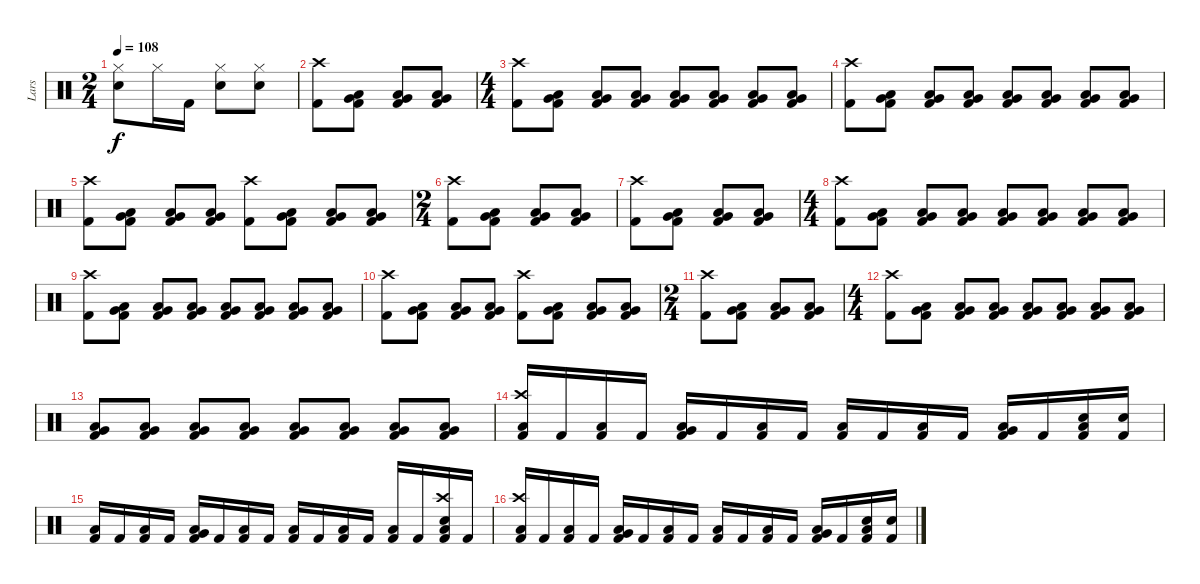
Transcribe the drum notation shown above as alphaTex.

\track ("Lars" "Lars") {instrument percussion}
\staff {score}
\articulation defaults
\ts (2 4)
\tempo 108
\clef neutral
\ks c
("Hi-Hat (closed)" "Electric Snare (hit)").8{dy f} "Hi-Hat (closed)".16 "Kick (hit) 2".16 ("Hi-Hat (closed)" "Electric Snare (hit)").8 ("Hi-Hat (closed)" "Electric Snare (hit)").8 |
("Crash high (hit)" "Kick (hit) 2").8 ("Low Floor Tom (hit)" "Kick (hit) 2" "Very Low Tom (hit)").8 ("Low Floor Tom (hit)" "Kick (hit) 2" "Very Low Tom (hit)").8 ("Low Floor Tom (hit)" "Kick (hit) 2" "Very Low Tom (hit)").8 |
\ts (4 4)
("Crash high (hit)" "Kick (hit) 2").8 ("Low Floor Tom (hit)" "Kick (hit) 2" "Very Low Tom (hit)").8 ("Low Floor Tom (hit)" "Kick (hit) 2" "Very Low Tom (hit)").8 ("Low Floor Tom (hit)" "Kick (hit) 2" "Very Low Tom (hit)").8 ("Low Floor Tom (hit)" "Kick (hit) 2" "Very Low Tom (hit)").8 ("Low Floor Tom (hit)" "Kick (hit) 2" "Very Low Tom (hit)").8 ("Low Floor Tom (hit)" "Kick (hit) 2" "Very Low Tom (hit)").8 ("Low Floor Tom (hit)" "Kick (hit) 2" "Very Low Tom (hit)").8 |
("Crash high (hit)" "Kick (hit) 2").8 ("Low Floor Tom (hit)" "Kick (hit) 2" "Very Low Tom (hit)").8 ("Low Floor Tom (hit)" "Kick (hit) 2" "Very Low Tom (hit)").8 ("Low Floor Tom (hit)" "Kick (hit) 2" "Very Low Tom (hit)").8 ("Low Floor Tom (hit)" "Kick (hit) 2" "Very Low Tom (hit)").8 ("Low Floor Tom (hit)" "Kick (hit) 2" "Very Low Tom (hit)").8 ("Low Floor Tom (hit)" "Kick (hit) 2" "Very Low Tom (hit)").8 ("Low Floor Tom (hit)" "Kick (hit) 2" "Very Low Tom (hit)").8 |
("Crash high (hit)" "Kick (hit) 2").8 ("Low Floor Tom (hit)" "Kick (hit) 2" "Very Low Tom (hit)").8 ("Low Floor Tom (hit)" "Kick (hit) 2" "Very Low Tom (hit)").8 ("Low Floor Tom (hit)" "Kick (hit) 2" "Very Low Tom (hit)").8 ("Crash high (hit)" "Kick (hit) 2").8 ("Low Floor Tom (hit)" "Kick (hit) 2" "Very Low Tom (hit)").8 ("Low Floor Tom (hit)" "Kick (hit) 2" "Very Low Tom (hit)").8 ("Low Floor Tom (hit)" "Kick (hit) 2" "Very Low Tom (hit)").8 |
\ts (2 4)
("Crash high (hit)" "Kick (hit) 2").8 ("Low Floor Tom (hit)" "Kick (hit) 2" "Very Low Tom (hit)").8 ("Low Floor Tom (hit)" "Kick (hit) 2" "Very Low Tom (hit)").8 ("Low Floor Tom (hit)" "Kick (hit) 2" "Very Low Tom (hit)").8 |
("Crash high (hit)" "Kick (hit) 2").8 ("Low Floor Tom (hit)" "Kick (hit) 2" "Very Low Tom (hit)").8 ("Low Floor Tom (hit)" "Kick (hit) 2" "Very Low Tom (hit)").8 ("Low Floor Tom (hit)" "Kick (hit) 2" "Very Low Tom (hit)").8 |
\ts (4 4)
("Crash high (hit)" "Kick (hit) 2").8 ("Low Floor Tom (hit)" "Kick (hit) 2" "Very Low Tom (hit)").8 ("Low Floor Tom (hit)" "Kick (hit) 2" "Very Low Tom (hit)").8 ("Low Floor Tom (hit)" "Kick (hit) 2" "Very Low Tom (hit)").8 ("Low Floor Tom (hit)" "Kick (hit) 2" "Very Low Tom (hit)").8 ("Low Floor Tom (hit)" "Kick (hit) 2" "Very Low Tom (hit)").8 ("Low Floor Tom (hit)" "Kick (hit) 2" "Very Low Tom (hit)").8 ("Low Floor Tom (hit)" "Kick (hit) 2" "Very Low Tom (hit)").8 |
("Crash high (hit)" "Kick (hit) 2").8 ("Low Floor Tom (hit)" "Kick (hit) 2" "Very Low Tom (hit)").8 ("Low Floor Tom (hit)" "Kick (hit) 2" "Very Low Tom (hit)").8 ("Low Floor Tom (hit)" "Kick (hit) 2" "Very Low Tom (hit)").8 ("Low Floor Tom (hit)" "Kick (hit) 2" "Very Low Tom (hit)").8 ("Low Floor Tom (hit)" "Kick (hit) 2" "Very Low Tom (hit)").8 ("Low Floor Tom (hit)" "Kick (hit) 2" "Very Low Tom (hit)").8 ("Low Floor Tom (hit)" "Kick (hit) 2" "Very Low Tom (hit)").8 |
("Crash high (hit)" "Kick (hit) 2").8 ("Low Floor Tom (hit)" "Kick (hit) 2" "Very Low Tom (hit)").8 ("Low Floor Tom (hit)" "Kick (hit) 2" "Very Low Tom (hit)").8 ("Low Floor Tom (hit)" "Kick (hit) 2" "Very Low Tom (hit)").8 ("Crash high (hit)" "Kick (hit) 2").8 ("Low Floor Tom (hit)" "Kick (hit) 2" "Very Low Tom (hit)").8 ("Low Floor Tom (hit)" "Kick (hit) 2" "Very Low Tom (hit)").8 ("Low Floor Tom (hit)" "Kick (hit) 2" "Very Low Tom (hit)").8 |
\ts (2 4)
("Crash high (hit)" "Kick (hit) 2").8 ("Low Floor Tom (hit)" "Kick (hit) 2" "Very Low Tom (hit)").8 ("Low Floor Tom (hit)" "Kick (hit) 2" "Very Low Tom (hit)").8 ("Low Floor Tom (hit)" "Kick (hit) 2" "Very Low Tom (hit)").8 |
\ts (4 4)
("Crash high (hit)" "Kick (hit) 2").8 ("Low Floor Tom (hit)" "Very Low Tom (hit)" "Kick (hit) 2").8 ("Low Floor Tom (hit)" "Very Low Tom (hit)" "Kick (hit) 2").8 ("Low Floor Tom (hit)" "Very Low Tom (hit)" "Kick (hit) 2").8 ("Low Floor Tom (hit)" "Very Low Tom (hit)" "Kick (hit) 2").8 ("Low Floor Tom (hit)" "Very Low Tom (hit)" "Kick (hit) 2").8 ("Low Floor Tom (hit)" "Very Low Tom (hit)" "Kick (hit) 2").8 ("Low Floor Tom (hit)" "Very Low Tom (hit)" "Kick (hit) 2").8 |
("Low Floor Tom (hit)" "Very Low Tom (hit)" "Kick (hit) 2").8 ("Low Floor Tom (hit)" "Very Low Tom (hit)" "Kick (hit) 2").8 ("Low Floor Tom (hit)" "Very Low Tom (hit)" "Kick (hit) 2").8 ("Low Floor Tom (hit)" "Very Low Tom (hit)" "Kick (hit) 2").8 ("Low Floor Tom (hit)" "Very Low Tom (hit)" "Kick (hit) 2").8 ("Low Floor Tom (hit)" "Very Low Tom (hit)" "Kick (hit) 2").8 ("Low Floor Tom (hit)" "Very Low Tom (hit)" "Kick (hit) 2").8 ("Low Floor Tom (hit)" "Very Low Tom (hit)" "Kick (hit) 2").8 |
("Crash high (hit)" "Kick (hit) 2" "Low Floor Tom (hit)").16 "Kick (hit) 2".16 ("Low Floor Tom (hit)" "Kick (hit) 2").16 "Kick (hit) 2".16 ("Low Floor Tom (hit)" "Very Low Tom (hit)" "Kick (hit) 2").16 "Kick (hit) 2".16 ("Low Floor Tom (hit)" "Kick (hit) 2").16 "Kick (hit) 2".16 ("Low Floor Tom (hit)" "Kick (hit) 2").16 "Kick (hit) 2".16 ("Low Floor Tom (hit)" "Kick (hit) 2").16 "Kick (hit) 2".16 ("Low Floor Tom (hit)" "Very Low Tom (hit)" "Kick (hit) 2").16 "Kick (hit) 2".16 ("Electric Snare (hit)" "Low Floor Tom (hit)" "Kick (hit) 2").16 ("Electric Snare (hit)" "Kick (hit) 2").16 |
("Low Floor Tom (hit)" "Kick (hit) 2").16 "Kick (hit) 2".16 ("Low Floor Tom (hit)" "Kick (hit) 2").16 "Kick (hit) 2".16 ("Low Floor Tom (hit)" "Very Low Tom (hit)" "Kick (hit) 2").16 "Kick (hit) 2".16 ("Low Floor Tom (hit)" "Kick (hit) 2").16 "Kick (hit) 2".16 ("Low Floor Tom (hit)" "Kick (hit) 2").16 "Kick (hit) 2".16 ("Low Floor Tom (hit)" "Kick (hit) 2").16 "Kick (hit) 2".16 ("Low Floor Tom (hit)" "Kick (hit) 2").16 "Kick (hit) 2".16 ("Crash high (hit)" "Electric Snare (hit)" "Low Floor Tom (hit)" "Kick (hit) 2").16 "Kick (hit) 2".16 |
("Crash high (hit)" "Kick (hit) 2" "Low Floor Tom (hit)").16 "Kick (hit) 2".16 ("Low Floor Tom (hit)" "Kick (hit) 2").16 "Kick (hit) 2".16 ("Low Floor Tom (hit)" "Very Low Tom (hit)" "Kick (hit) 2").16 "Kick (hit) 2".16 ("Low Floor Tom (hit)" "Kick (hit) 2").16 "Kick (hit) 2".16 ("Low Floor Tom (hit)" "Kick (hit) 2").16 "Kick (hit) 2".16 ("Low Floor Tom (hit)" "Kick (hit) 2").16 "Kick (hit) 2".16 ("Low Floor Tom (hit)" "Very Low Tom (hit)" "Kick (hit) 2").16 "Kick (hit) 2".16 ("Electric Snare (hit)" "Low Floor Tom (hit)" "Kick (hit) 2").16 ("Electric Snare (hit)" "Kick (hit) 2").16
